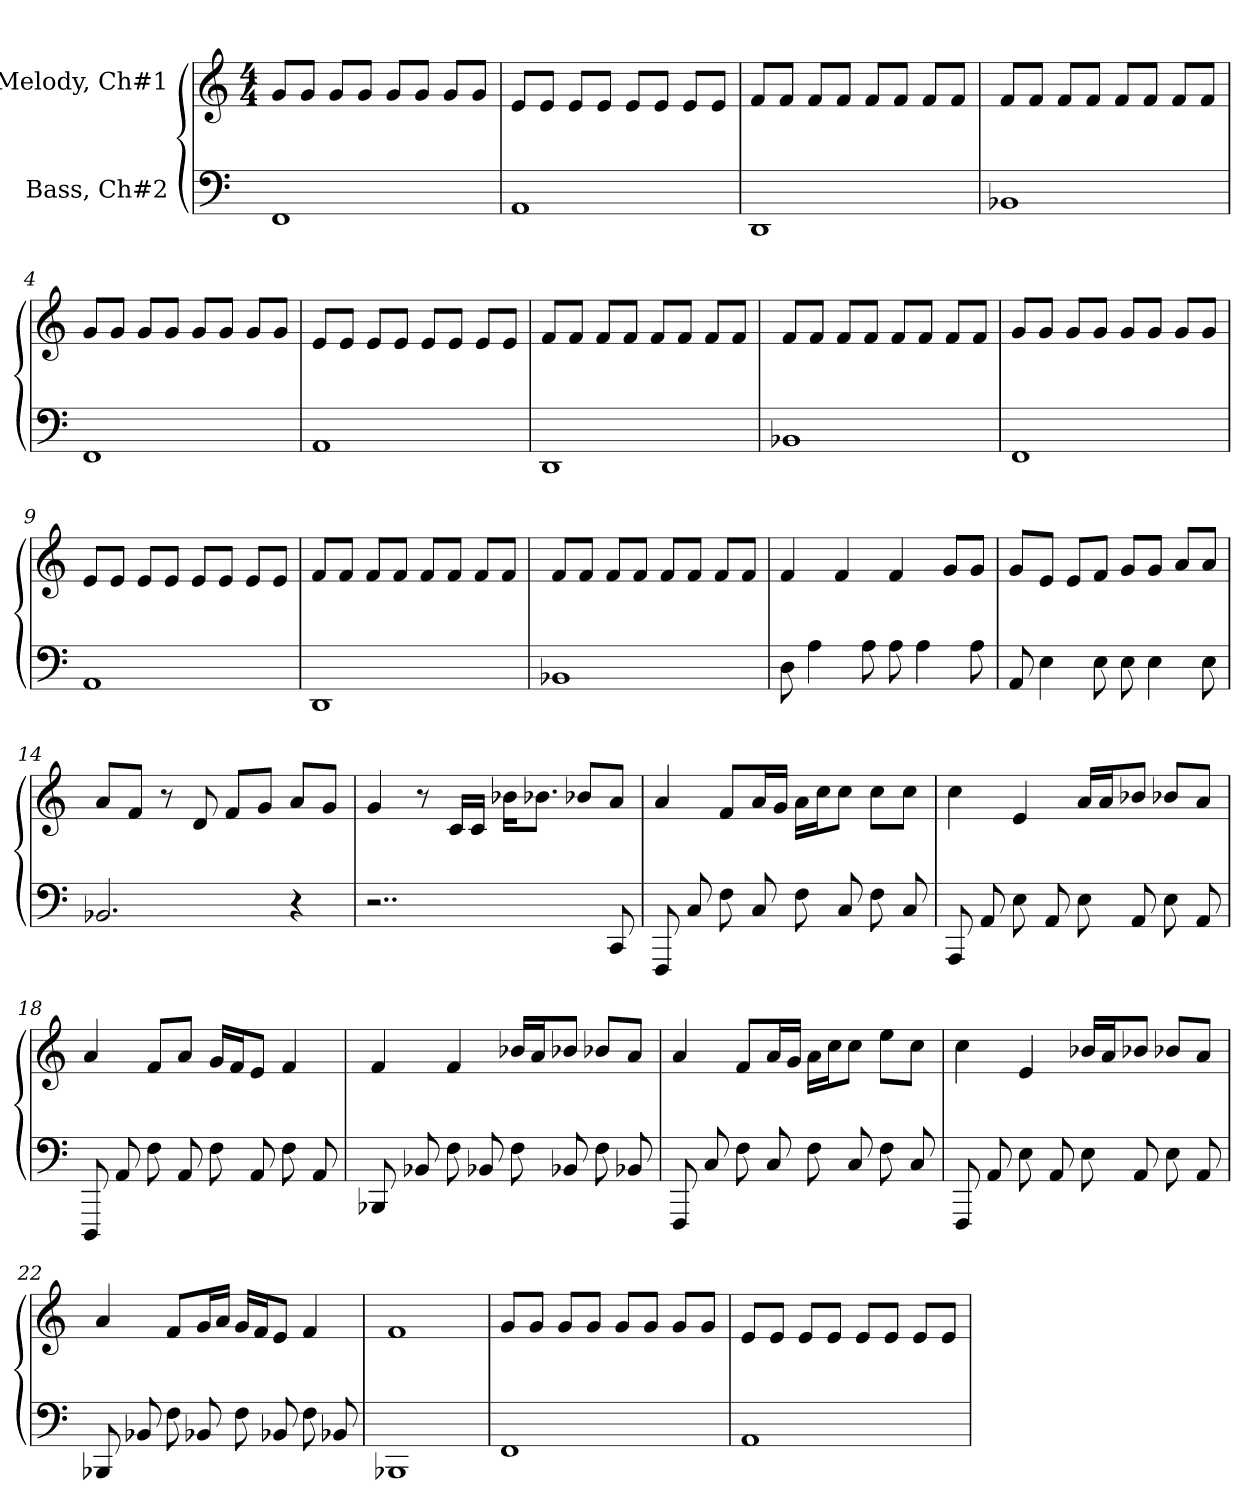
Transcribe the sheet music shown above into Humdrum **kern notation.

**kern	**kern
*part2	*part1
*staff2	*staff1
*I"Bass, Ch#2	*I"Melody, Ch#1
*clefF4	*
*	*M4/4
*MM82	*MM82
=	=
1FF	8gL
.	8gJ
.	8gL
.	8gJ
.	8gL
.	8gJ
.	8gL
.	8gJ
=1	=1
1AA	8eL
.	8eJ
.	8eL
.	8eJ
.	8eL
.	8eJ
.	8eL
.	8eJ
=2	=2
1DD	8fL
.	8fJ
.	8fL
.	8fJ
.	8fL
.	8fJ
.	8fL
.	8fJ
=3	=3
1BB-X	8fL
.	8fJ
.	8fL
.	8fJ
.	8fL
.	8fJ
.	8fL
.	8fJ
=4	=4
1FF	8gL
.	8gJ
.	8gL
.	8gJ
.	8gL
.	8gJ
.	8gL
.	8gJ
=5	=5
1AA	8eL
.	8eJ
.	8eL
.	8eJ
.	8eL
.	8eJ
.	8eL
.	8eJ
=6	=6
1DD	8fL
.	8fJ
.	8fL
.	8fJ
.	8fL
.	8fJ
.	8fL
.	8fJ
=7	=7
1BB-X	8fL
.	8fJ
.	8fL
.	8fJ
.	8fL
.	8fJ
.	8fL
.	8fJ
=8	=8
1FF	8gL
.	8gJ
.	8gL
.	8gJ
.	8gL
.	8gJ
.	8gL
.	8gJ
=9	=9
1AA	8eL
.	8eJ
.	8eL
.	8eJ
.	8eL
.	8eJ
.	8eL
.	8eJ
=10	=10
1DD	8fL
.	8fJ
.	8fL
.	8fJ
.	8fL
.	8fJ
.	8fL
.	8fJ
=11	=11
1BB-X	8fL
.	8fJ
.	8fL
.	8fJ
.	8fL
.	8fJ
.	8fL
.	8fJ
=12	=12
8D	4f
4A	.
.	4f
8A	.
8A	4f
4A	.
.	8gL
8A	8gJ
=13	=13
8AA	8gL
4E	8eJ
.	8eL
8E	8fJ
8E	8gL
4E	8gJ
.	8aL
8E	8aJ
=14	=14
2.BB-X	8aL
.	8fJ
.	8r
.	8d
.	8fL
.	8gJ
4r	8aL
.	8gJ
=15	=15
2..r	4g
.	8r
.	16cLL
.	16cJJ
.	16b-XKL
.	8.b-XJ
.	8b-XL
8CC	8aJ
=16	=16
8FFF	4a
8C	.
8F	8fL
8C	16aL
.	16gJJ
8F	16aLL
.	16ccJ
8C	8ccJ
8F	8ccL
8C	8ccJ
=17	=17
8AAA	4cc
8AA	.
8E	4e
8AA	.
8E	16aLL
.	16aJ
8AA	8b-XJ
8E	8b-XL
8AA	8aJ
=18	=18
8DDD	4a
8AA	.
8F	8fL
8AA	8aJ
8F	16gLL
.	16fJ
8AA	8eJ
8F	4f
8AA	.
=19	=19
8BBB-X	4f
8BB-X	.
8F	4f
8BB-X	.
8F	16b-XLL
.	16aJ
8BB-X	8b-XJ
8F	8b-XL
8BB-X	8aJ
=20	=20
8FFF	4a
8C	.
8F	8fL
8C	16aL
.	16gJJ
8F	16aLL
.	16ccJ
8C	8ccJ
8F	8eeL
8C	8ccJ
=21	=21
8FFF	4cc
8AA	.
8E	4e
8AA	.
8E	16b-XLL
.	16aJ
8AA	8b-XJ
8E	8b-XL
8AA	8aJ
=22	=22
8BBB-X	4a
8BB-X	.
8F	8fL
8BB-X	16gL
.	16aJJ
8F	16gLL
.	16fJ
8BB-X	8eJ
8F	4f
8BB-X	.
=23	=23
1BBB-X	1f
=24	=24
1FF	8gL
.	8gJ
.	8gL
.	8gJ
.	8gL
.	8gJ
.	8gL
.	8gJ
=25	=25
1AA	8eL
.	8eJ
.	8eL
.	8eJ
.	8eL
.	8eJ
.	8eL
.	8eJ
=	=
*-	*-
